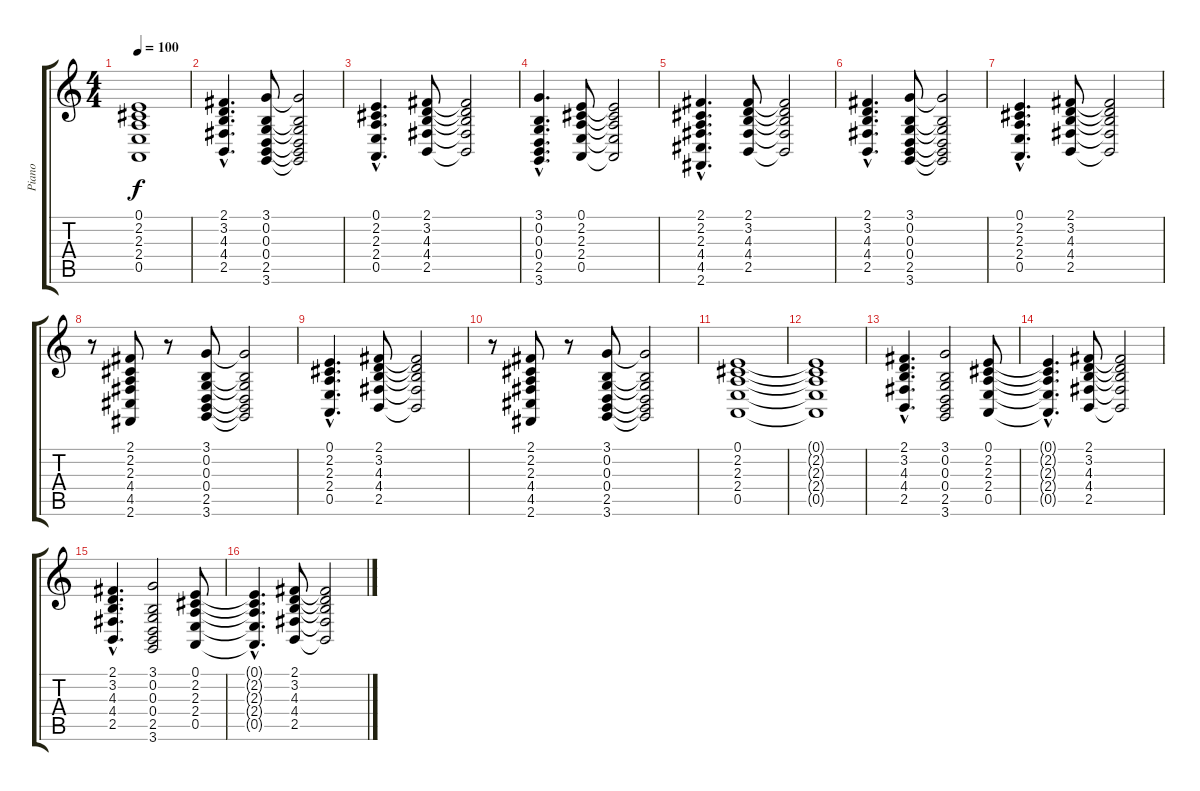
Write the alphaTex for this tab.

\track ("Piano" "Piano") {instrument acousticgrandpiano}
\staff {score tabs}
\tuning (E4 B3 G3 D3 A2 E2) {hide}
\ts (4 4)
\tempo 100
\clef g2
\ks c
(0.1{t} 2.2{t} 2.3{t} 2.4{t} 0.5{t}).1{dy f} |
(2.1{hac} 3.2{hac} 4.3{hac} 4.4{hac} 2.5{hac}).4{d} (3.1 0.2 0.3 0.4 2.5 3.6).8 (3.1{t} 0.2{t} 0.3{t} 0.4{t} 2.5{t} 3.6{t}).2 |
(0.1{hac} 2.2{hac} 2.3{hac} 2.4{hac} 0.5{hac}).4{d} (2.1 3.2 4.3 4.4 2.5).8 (2.1{t} 3.2{t} 4.3{t} 4.4{t} 2.5{t}).2 |
(3.1{hac} 0.2{hac} 0.3{hac} 0.4{hac} 2.5{hac} 3.6{hac}).4{d} (0.1 2.2 2.3 2.4 0.5).8 (0.1{t} 2.2{t} 2.3{t} 2.4{t} 0.5{t}).2 |
(2.1{hac} 2.2{hac} 2.3{hac} 4.4{hac} 4.5{hac} 2.6{hac}).4{d} (2.1 3.2 4.3 4.4 2.5).8 (2.1{t} 3.2{t} 4.3{t} 4.4{t} 2.5{t}).2 |
(2.1{hac} 3.2{hac} 4.3{hac} 4.4{hac} 2.5{hac}).4{d} (3.1 0.2 0.3 0.4 2.5 3.6).8 (3.1{t} 0.2{t} 0.3{t} 0.4{t} 2.5{t} 3.6{t}).2 |
(0.1{hac} 2.2{hac} 2.3{hac} 2.4{hac} 0.5{hac}).4{d} (2.1 3.2 4.3 4.4 2.5).8 (2.1{t} 3.2{t} 4.3{t} 4.4{t} 2.5{t}).2 |
r.8 (2.1 2.2 2.3 4.4 4.5 2.6).8 r.8 (3.1 0.2 0.3 0.4 2.5 3.6).8 (3.1{t} 0.2{t} 0.3{t} 0.4{t} 2.5{t} 3.6{t}).2 |
(0.1{hac} 2.2{hac} 2.3{hac} 2.4{hac} 0.5{hac}).4{d} (2.1 3.2 4.3 4.4 2.5).8 (2.1{t} 3.2{t} 4.3{t} 4.4{t} 2.5{t}).2 |
r.8 (2.1 2.2 2.3 4.4 4.5 2.6).8 r.8 (3.1 0.2 0.3 0.4 2.5 3.6).8 (3.1{t} 0.2{t} 0.3{t} 0.4{t} 2.5{t} 3.6{t}).2 |
(0.1 2.2 2.3 2.4 0.5).1 |
(0.1{t} 2.2{t} 2.3{t} 2.4{t} 0.5{t}).1 |
(2.1{hac} 3.2{hac} 4.3{hac} 4.4{hac} 2.5{hac}).4{d} (3.1 0.2 0.3 0.4 2.5 3.6).2 (0.1 2.2 2.3 2.4 0.5).8 |
(0.1{hac t} 2.2{hac t} 2.3{hac t} 2.4{hac t} 0.5{hac t}).4{d} (2.1 3.2 4.3 4.4 2.5).8 (2.1{t} 3.2{t} 4.3{t} 4.4{t} 2.5{t}).2 |
(2.1{hac} 3.2{hac} 4.3{hac} 4.4{hac} 2.5{hac}).4{d} (3.1 0.2 0.3 0.4 2.5 3.6).2 (0.1 2.2 2.3 2.4 0.5).8 |
(0.1{hac t} 2.2{hac t} 2.3{hac t} 2.4{hac t} 0.5{hac t}).4{d} (2.1 3.2 4.3 4.4 2.5).8 (2.1{t} 3.2{t} 4.3{t} 4.4{t} 2.5{t}).2
